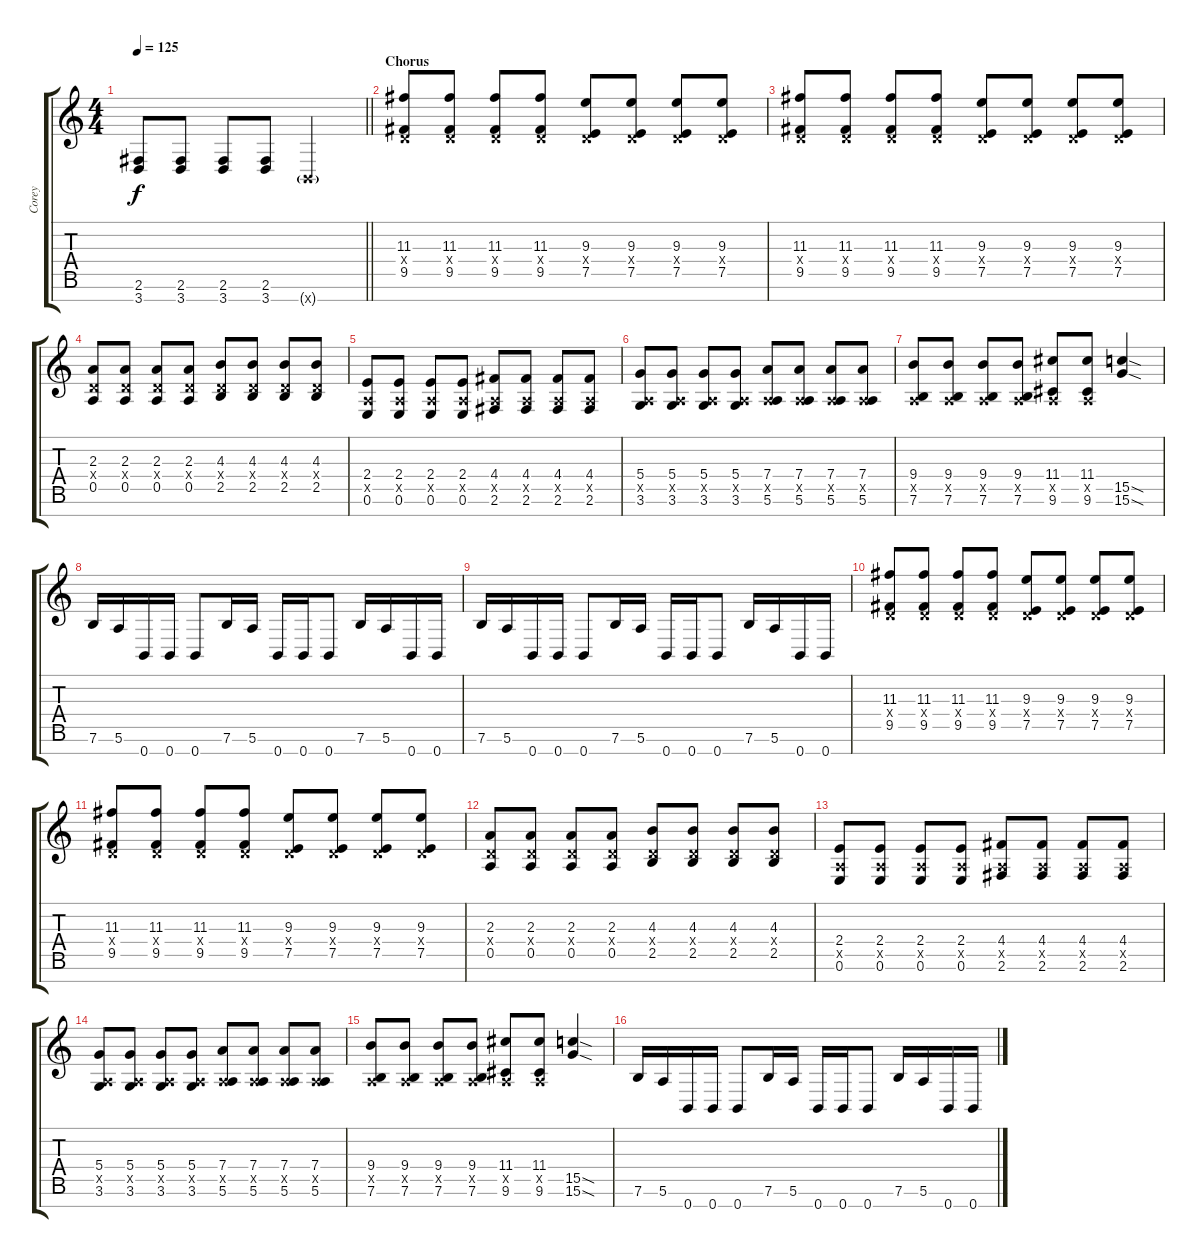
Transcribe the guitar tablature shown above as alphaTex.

\track ("Corey" "Corey") {instrument distortionguitar}
\staff {score tabs}
\tuning (E4 B3 G3 D3 A2 E2 B1) {hide}
\ts (4 4)
\tempo 125
\clef g2
\barLineRight lightlight
\ks c
(2.6 3.7).8{dy f} (2.6 3.7).8 (2.6 3.7).8 (2.6 3.7).8 0.7{g x}.2 |
\section ("" "Chorus")
(11.3 0.4{x} 9.5).8 (11.3 0.4{x} 9.5).8 (11.3 0.4{x} 9.5).8 (11.3 0.4{x} 9.5).8 (9.3 0.4{x} 7.5).8 (9.3 0.4{x} 7.5).8 (9.3 0.4{x} 7.5).8 (9.3 0.4{x} 7.5).8 |
(11.3 0.4{x} 9.5).8 (11.3 0.4{x} 9.5).8 (11.3 0.4{x} 9.5).8 (11.3 0.4{x} 9.5).8 (9.3 0.4{x} 7.5).8 (9.3 0.4{x} 7.5).8 (9.3 0.4{x} 7.5).8 (9.3 0.4{x} 7.5).8 |
(2.3 0.4{x} 0.5).8 (2.3 0.4{x} 0.5).8 (2.3 0.4{x} 0.5).8 (2.3 0.4{x} 0.5).8 (4.3 0.4{x} 2.5).8 (4.3 0.4{x} 2.5).8 (4.3 0.4{x} 2.5).8 (4.3 0.4{x} 2.5).8 |
(2.4 0.5{x} 0.6).8 (2.4 0.5{x} 0.6).8 (2.4 0.5{x} 0.6).8 (2.4 0.5{x} 0.6).8 (4.4 0.5{x} 2.6).8 (4.4 0.5{x} 2.6).8 (4.4 0.5{x} 2.6).8 (4.4 0.5{x} 2.6).8 |
(5.4 0.5{x} 3.6).8 (5.4 0.5{x} 3.6).8 (5.4 0.5{x} 3.6).8 (5.4 0.5{x} 3.6).8 (7.4 0.5{x} 5.6).8 (7.4 0.5{x} 5.6).8 (7.4 0.5{x} 5.6).8 (7.4 0.5{x} 5.6).8 |
(9.4 0.5{x} 7.6).8 (9.4 0.5{x} 7.6).8 (9.4 0.5{x} 7.6).8 (9.4 0.5{x} 7.6).8 (11.4 0.5{x} 9.6).8 (11.4 0.5{x} 9.6).8 (15.5{sod} 15.6{sod}).4 |
7.6.16 5.6.16 0.7.16 0.7.16 0.7.8 7.6.16 5.6.16 0.7.16 0.7.16 0.7.8 7.6.16 5.6.16 0.7.16 0.7.16 |
7.6.16 5.6.16 0.7.16 0.7.16 0.7.8 7.6.16 5.6.16 0.7.16 0.7.16 0.7.8 7.6.16 5.6.16 0.7.16 0.7.16 |
(11.3 0.4{x} 9.5).8 (11.3 0.4{x} 9.5).8 (11.3 0.4{x} 9.5).8 (11.3 0.4{x} 9.5).8 (9.3 0.4{x} 7.5).8 (9.3 0.4{x} 7.5).8 (9.3 0.4{x} 7.5).8 (9.3 0.4{x} 7.5).8 |
(11.3 0.4{x} 9.5).8 (11.3 0.4{x} 9.5).8 (11.3 0.4{x} 9.5).8 (11.3 0.4{x} 9.5).8 (9.3 0.4{x} 7.5).8 (9.3 0.4{x} 7.5).8 (9.3 0.4{x} 7.5).8 (9.3 0.4{x} 7.5).8 |
(2.3 0.4{x} 0.5).8 (2.3 0.4{x} 0.5).8 (2.3 0.4{x} 0.5).8 (2.3 0.4{x} 0.5).8 (4.3 0.4{x} 2.5).8 (4.3 0.4{x} 2.5).8 (4.3 0.4{x} 2.5).8 (4.3 0.4{x} 2.5).8 |
(2.4 0.5{x} 0.6).8 (2.4 0.5{x} 0.6).8 (2.4 0.5{x} 0.6).8 (2.4 0.5{x} 0.6).8 (4.4 0.5{x} 2.6).8 (4.4 0.5{x} 2.6).8 (4.4 0.5{x} 2.6).8 (4.4 0.5{x} 2.6).8 |
(5.4 0.5{x} 3.6).8 (5.4 0.5{x} 3.6).8 (5.4 0.5{x} 3.6).8 (5.4 0.5{x} 3.6).8 (7.4 0.5{x} 5.6).8 (7.4 0.5{x} 5.6).8 (7.4 0.5{x} 5.6).8 (7.4 0.5{x} 5.6).8 |
(9.4 0.5{x} 7.6).8 (9.4 0.5{x} 7.6).8 (9.4 0.5{x} 7.6).8 (9.4 0.5{x} 7.6).8 (11.4 0.5{x} 9.6).8 (11.4 0.5{x} 9.6).8 (15.5{sod} 15.6{sod}).4 |
7.6.16 5.6.16 0.7.16 0.7.16 0.7.8 7.6.16 5.6.16 0.7.16 0.7.16 0.7.8 7.6.16 5.6.16 0.7.16 0.7.16
